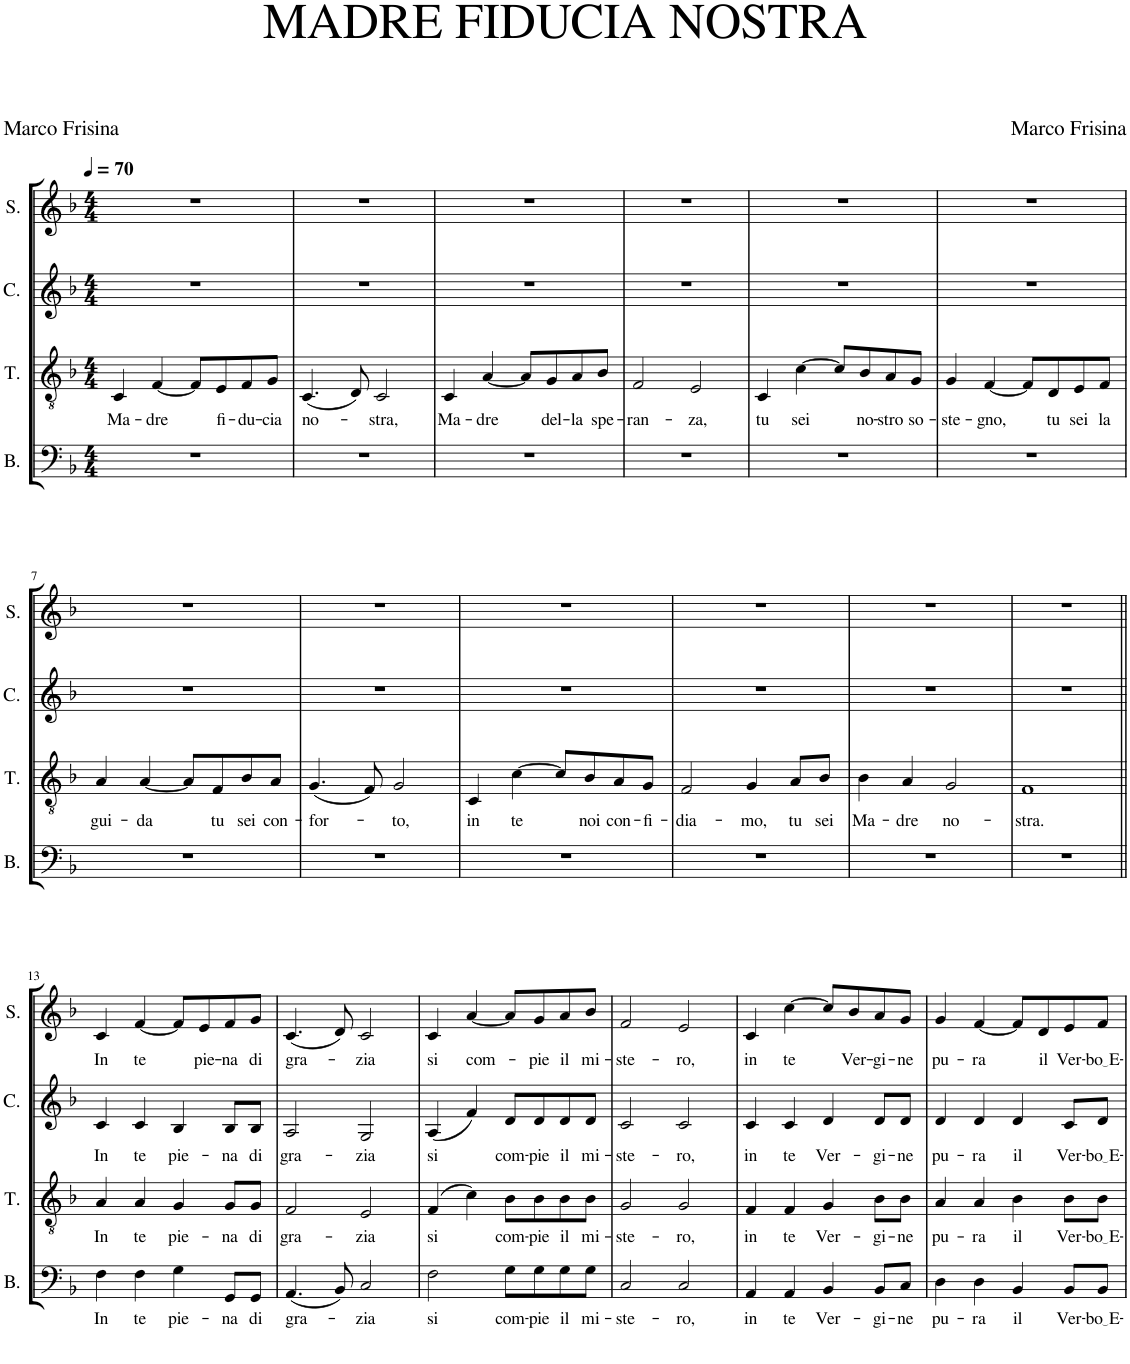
**kern	**text	**kern	**text	**kern	**text	**kern	**text
*part4	*part4	*part3	*part3	*part2	*part2	*part1	*part1
*staff4	*staff4	*staff3	*staff3	*staff2	*staff2	*staff1	*staff1
*I"B.	*	*I"T.	*	*I"C.	*	*I"S.	*
*I'B.	*	*I'T.	*	*I'C.	*	*I'S.	*
*clefF4	*	*clefGv2	*	*clefG2	*	*clefG2	*
*k[b-]	*	*k[b-]	*	*k[b-]	*	*k[b-]	*
*M4/4	*	*M4/4	*	*M4/4	*	*M4/4	*
*MM70	*	*MM70	*	*MM70	*	*MM70	*
=1	=1	=1	=1	=1	=1	=1	=1
!	!	!	!LO:LY:b	!	!	!	!
1r	.	4C/	Ma-	1r	.	1r	.
!	!	!	!LO:LY:b	!	!	!	!
.	.	[4F/	-dre	.	.	.	.
.	.	8F/L]	.	.	.	.	.
!	!	!	!LO:LY:b	!	!	!	!
.	.	8E/	fi-	.	.	.	.
!	!	!	!LO:LY:b	!	!	!	!
.	.	8F/	-du-	.	.	.	.
!	!	!	!LO:LY:b	!	!	!	!
.	.	8G/J	-cia	.	.	.	.
=2	=2	=2	=2	=2	=2	=2	=2
!	!	!	!LO:LY:b	!	!	!	!
1r	.	(4.C/	no-	1r	.	1r	.
.	.	8D/)	.	.	.	.	.
!	!	!	!LO:LY:b	!	!	!	!
.	.	2C/	-stra,	.	.	.	.
=3	=3	=3	=3	=3	=3	=3	=3
!	!	!	!LO:LY:b	!	!	!	!
1r	.	4C/	Ma-	1r	.	1r	.
!	!	!	!LO:LY:b	!	!	!	!
.	.	[4A/	-dre	.	.	.	.
.	.	8A/L]	.	.	.	.	.
!	!	!	!LO:LY:b	!	!	!	!
.	.	8G/	del-	.	.	.	.
!	!	!	!LO:LY:b	!	!	!	!
.	.	8A/	-la	.	.	.	.
!	!	!	!LO:LY:b	!	!	!	!
.	.	8B-/J	spe-	.	.	.	.
=4	=4	=4	=4	=4	=4	=4	=4
!	!	!	!LO:LY:b	!	!	!	!
1r	.	2F/	-ran-	1r	.	1r	.
!	!	!	!LO:LY:b	!	!	!	!
.	.	2E/	-za,	.	.	.	.
=5	=5	=5	=5	=5	=5	=5	=5
!	!	!	!LO:LY:b	!	!	!	!
1r	.	4C/	tu	1r	.	1r	.
!	!	!	!LO:LY:b	!	!	!	!
.	.	[4c\	sei	.	.	.	.
.	.	8c/L]	.	.	.	.	.
!	!	!	!LO:LY:b	!	!	!	!
.	.	8B-/	no-	.	.	.	.
!	!	!	!LO:LY:b	!	!	!	!
.	.	8A/	-stro	.	.	.	.
!	!	!	!LO:LY:b	!	!	!	!
.	.	8G/J	so-	.	.	.	.
=6	=6	=6	=6	=6	=6	=6	=6
!	!	!	!LO:LY:b	!	!	!	!
1r	.	4G/	-ste-	1r	.	1r	.
!	!	!	!LO:LY:b	!	!	!	!
.	.	[4F/	-gno,	.	.	.	.
.	.	8F/L]	.	.	.	.	.
!	!	!	!LO:LY:b	!	!	!	!
.	.	8D/	tu	.	.	.	.
!	!	!	!LO:LY:b	!	!	!	!
.	.	8E/	sei	.	.	.	.
!	!	!	!LO:LY:b	!	!	!	!
.	.	8F/J	la	.	.	.	.
!!LO:LB:g=z
=7	=7	=7	=7	=7	=7	=7	=7
!	!	!	!LO:LY:b	!	!	!	!
1r	.	4A/	gui-	1r	.	1r	.
!	!	!	!LO:LY:b	!	!	!	!
.	.	[4A/	-da	.	.	.	.
.	.	8A/L]	.	.	.	.	.
!	!	!	!LO:LY:b	!	!	!	!
.	.	8F/	tu	.	.	.	.
!	!	!	!LO:LY:b	!	!	!	!
.	.	8B-/	sei	.	.	.	.
!	!	!	!LO:LY:b	!	!	!	!
.	.	8A/J	con-	.	.	.	.
=8	=8	=8	=8	=8	=8	=8	=8
!	!	!	!LO:LY:b	!	!	!	!
1r	.	(4.G/	-for-	1r	.	1r	.
.	.	8F/)	.	.	.	.	.
!	!	!	!LO:LY:b	!	!	!	!
.	.	2G/	-to,	.	.	.	.
=9	=9	=9	=9	=9	=9	=9	=9
!	!	!	!LO:LY:b	!	!	!	!
1r	.	4C/	in	1r	.	1r	.
!	!	!	!LO:LY:b	!	!	!	!
.	.	[4c\	te	.	.	.	.
.	.	8c/L]	.	.	.	.	.
!	!	!	!LO:LY:b	!	!	!	!
.	.	8B-/	noi	.	.	.	.
!	!	!	!LO:LY:b	!	!	!	!
.	.	8A/	con-	.	.	.	.
!	!	!	!LO:LY:b	!	!	!	!
.	.	8G/J	-fi-	.	.	.	.
=10	=10	=10	=10	=10	=10	=10	=10
!	!	!	!LO:LY:b	!	!	!	!
1r	.	2F/	-dia-	1r	.	1r	.
!	!	!	!LO:LY:b	!	!	!	!
.	.	4G/	-mo,	.	.	.	.
!	!	!	!LO:LY:b	!	!	!	!
.	.	8A/L	tu	.	.	.	.
!	!	!	!LO:LY:b	!	!	!	!
.	.	8B-/J	sei	.	.	.	.
=11	=11	=11	=11	=11	=11	=11	=11
!	!	!	!LO:LY:b	!	!	!	!
1r	.	4B-\	Ma-	1r	.	1r	.
!	!	!	!LO:LY:b	!	!	!	!
.	.	4A/	-dre	.	.	.	.
!	!	!	!LO:LY:b	!	!	!	!
.	.	2G/	no-	.	.	.	.
=12	=12	=12	=12	=12	=12	=12	=12
!	!	!	!LO:LY:b	!	!	!	!
1r	.	1F	-stra.	1r	.	1r	.
!!LO:LB:g=z
=13||	=13||	=13||	=13||	=13||	=13||	=13||	=13||
!	!LO:LY:b	!	!LO:LY:b	!	!LO:LY:b	!	!LO:LY:b
4F\	In	4A/	In	4c/	In	4c/	In
!	!LO:LY:b	!	!LO:LY:b	!	!LO:LY:b	!	!LO:LY:b
4F\	te	4A/	te	4c/	te	[4f/	te
!	!LO:LY:b	!	!LO:LY:b	!	!LO:LY:b	!	!
4G\	pie-	4G/	pie-	4B-/	pie-	8f/L]	.
!	!	!	!	!	!	!	!LO:LY:b
.	.	.	.	.	.	8e/	pie-
!	!LO:LY:b	!	!LO:LY:b	!	!LO:LY:b	!	!LO:LY:b
8GG/L	-na	8G/L	-na	8B-/L	-na	8f/	-na
!	!LO:LY:b	!	!LO:LY:b	!	!LO:LY:b	!	!LO:LY:b
8GG/J	di	8G/J	di	8B-/J	di	8g/J	di
=14	=14	=14	=14	=14	=14	=14	=14
!	!LO:LY:b	!	!LO:LY:b	!	!LO:LY:b	!	!LO:LY:b
(4.AA/	gra-	2F/	gra-	2A/	gra-	(4.c/	gra-
8BB-/)	.	.	.	.	.	8d/)	.
!	!LO:LY:b	!	!LO:LY:b	!	!LO:LY:b	!	!LO:LY:b
2C/	-zia	2E/	-zia	2G/	-zia	2c/	-zia
=15	=15	=15	=15	=15	=15	=15	=15
!	!LO:LY:b	!	!LO:LY:b	!	!LO:LY:b	!	!LO:LY:b
2F\	si	(4F/	si	(4A/	si	4c/	si
!	!	!	!	!	!	!	!LO:LY:b
.	.	4c\)	.	4f/)	.	[4a/	com-
!	!LO:LY:b	!	!LO:LY:b	!	!LO:LY:b	!	!
8G\L	com-	8B-\L	com-	8d/L	com-	8a/L]	.
!	!LO:LY:b	!	!LO:LY:b	!	!LO:LY:b	!	!LO:LY:b
8G\	-pie	8B-\	-pie	8d/	-pie	8g/	-pie
!	!LO:LY:b	!	!LO:LY:b	!	!LO:LY:b	!	!LO:LY:b
8G\	il	8B-\	il	8d/	il	8a/	il
!	!LO:LY:b	!	!LO:LY:b	!	!LO:LY:b	!	!LO:LY:b
8G\J	mi-	8B-\J	mi-	8d/J	mi-	8b-/J	mi-
=16	=16	=16	=16	=16	=16	=16	=16
!	!LO:LY:b	!	!LO:LY:b	!	!LO:LY:b	!	!LO:LY:b
2C/	-ste-	2G/	-ste-	2c/	-ste-	2f/	-ste-
!	!LO:LY:b	!	!LO:LY:b	!	!LO:LY:b	!	!LO:LY:b
2C/	-ro,	2G/	-ro,	2c/	-ro,	2e/	-ro,
=17	=17	=17	=17	=17	=17	=17	=17
!	!LO:LY:b	!	!LO:LY:b	!	!LO:LY:b	!	!LO:LY:b
4AA/	in	4F/	in	4c/	in	4c/	in
!	!LO:LY:b	!	!LO:LY:b	!	!LO:LY:b	!	!LO:LY:b
4AA/	te	4F/	te	4c/	te	[4cc\	te
!	!LO:LY:b	!	!LO:LY:b	!	!LO:LY:b	!	!
4BB-/	Ver-	4G/	Ver-	4d/	Ver-	8cc/L]	.
!	!	!	!	!	!	!	!LO:LY:b
.	.	.	.	.	.	8b-/	Ver-
!	!LO:LY:b	!	!LO:LY:b	!	!LO:LY:b	!	!LO:LY:b
8BB-/L	-gi-	8B-\L	-gi-	8d/L	-gi-	8a/	-gi-
!	!LO:LY:b	!	!LO:LY:b	!	!LO:LY:b	!	!LO:LY:b
8C/J	-ne	8B-\J	-ne	8d/J	-ne	8g/J	-ne
=18	=18	=18	=18	=18	=18	=18	=18
!	!LO:LY:b	!	!LO:LY:b	!	!LO:LY:b	!	!LO:LY:b
4D\	pu-	4A/	pu-	4d/	pu-	4g/	pu-
!	!LO:LY:b	!	!LO:LY:b	!	!LO:LY:b	!	!LO:LY:b
4D\	-ra	4A/	-ra	4d/	-ra	[4f/	-ra
!	!LO:LY:b	!	!LO:LY:b	!	!LO:LY:b	!	!
4BB-/	il	4B-\	il	4d/	il	8f/L]	.
!	!	!	!	!	!	!	!LO:LY:b
.	.	.	.	.	.	8d/	il
!	!LO:LY:b	!	!LO:LY:b	!	!LO:LY:b	!	!LO:LY:b
8BB-/L	Ver-	8B-\L	Ver-	8c/L	Ver-	8e/	Ver-
!	!LO:LY:b	!	!LO:LY:b	!	!LO:LY:b	!	!LO:LY:b
8BB-/J	bo E	8B-\J	bo E	8d/J	bo E	8f/J	bo E
=	=	=	=	=	=	=	=
*-	*-	*-	*-	*-	*-	*-	*-
